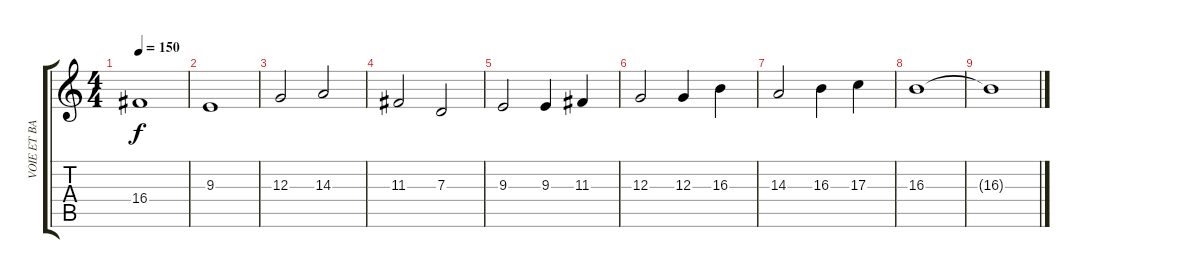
\track ("VOIE ET BACKING VOCAL" "VOIE ET BA") {instrument stringensemble1}
\staff {score tabs}
\tuning (E4 B3 G3 D3 A2 E2) {hide}
\ts (4 4)
\tempo 150
\clef g2
\ks c
16.4{t}.1{dy f} |
9.3.1 |
12.3.2 14.3.2 |
11.3.2 7.3.2 |
9.3.2 9.3.4 11.3.4 |
12.3.2 12.3.4 16.3.4 |
14.3.2 16.3.4 17.3.4 |
16.3.1 |
16.3{t}.1
